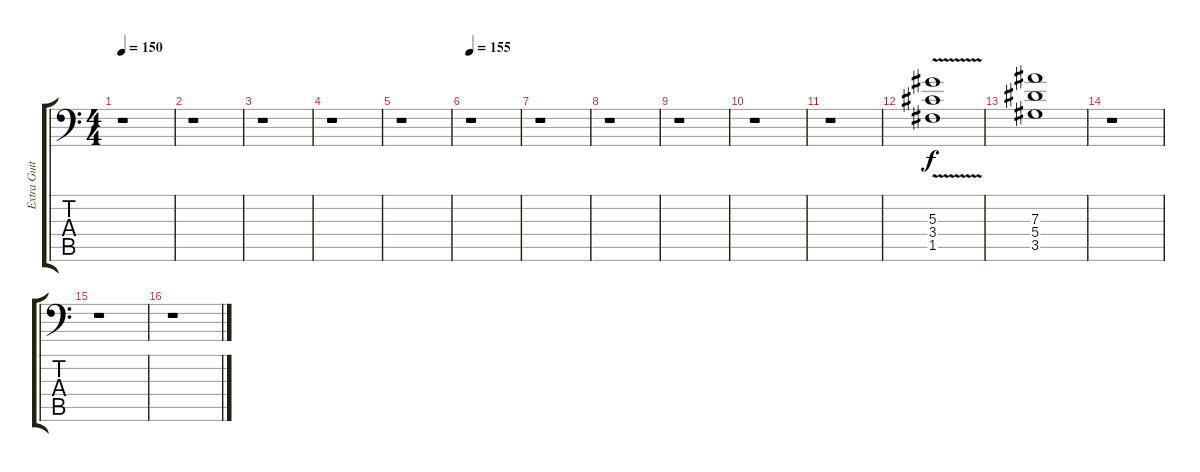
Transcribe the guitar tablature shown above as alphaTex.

\track ("Extra Guitar" "Extra Guit") {instrument overdrivenguitar}
\staff {score tabs}
\tuning (C4 G3 Eb3 Bb2 F2 Bb1) {hide}
\ts (4 4)
\tempo 150
\clef f4
\ks c
r.1{dy f} |
r.1 |
r.1 |
r.1 |
r.1 |
\tempo 155
r.1 |
r.1 |
r.1 |
r.1 |
r.1 |
r.1 |
(5.3 3.4 1.5{v}).1 |
(7.3 5.4 3.5).1 |
r.1 |
r.1 |
r.1
